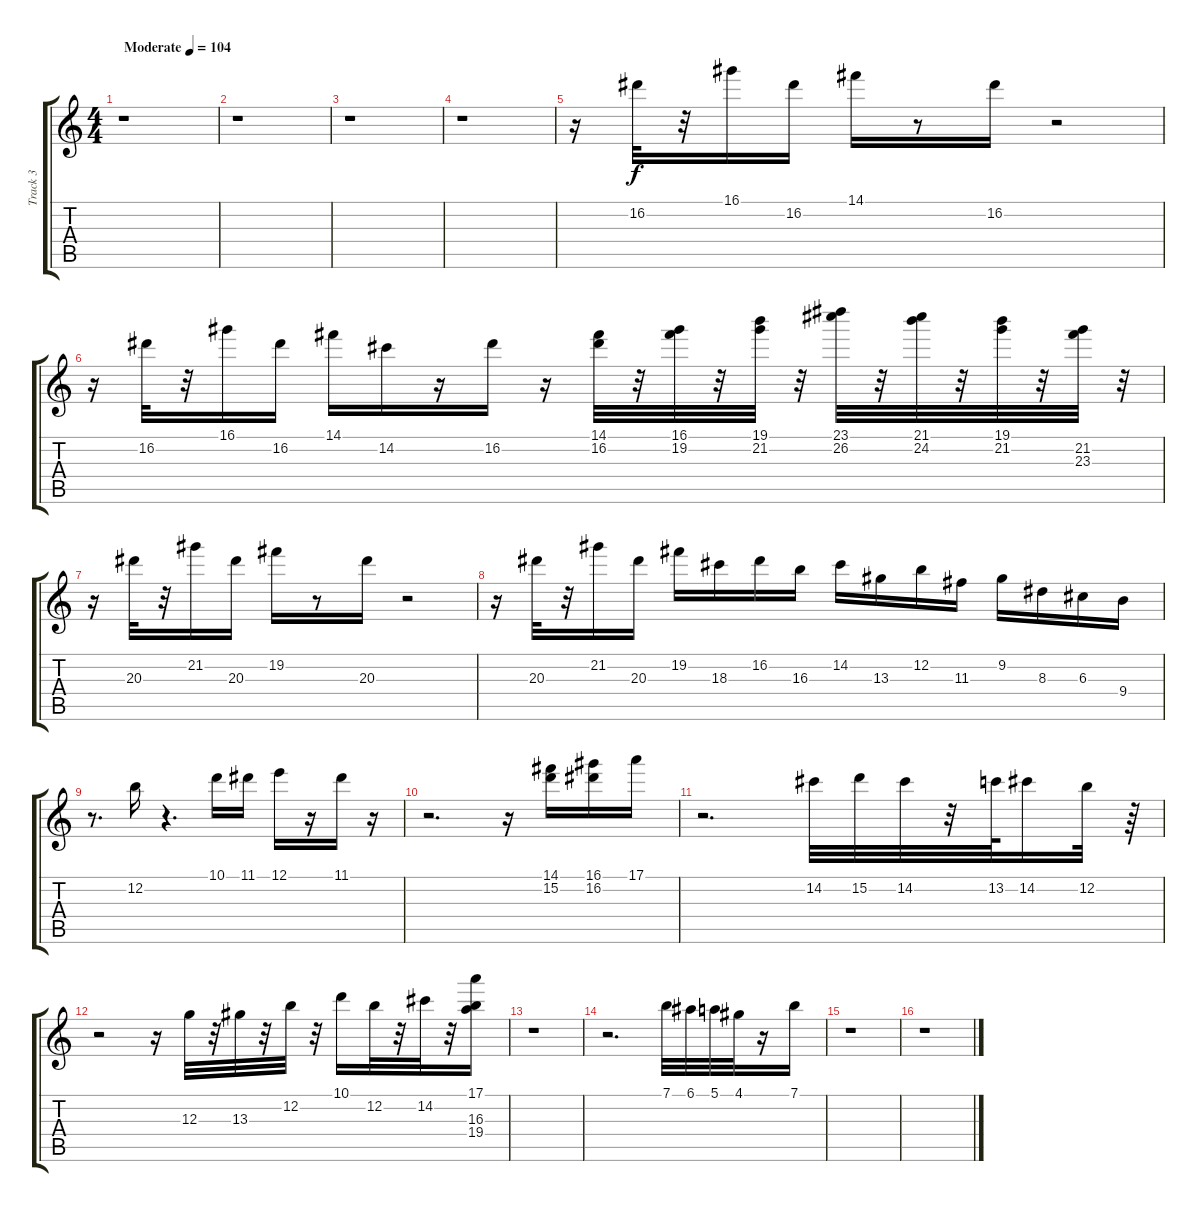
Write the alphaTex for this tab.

\track ("Track 3" "Track 3") {instrument synthbass2}
\staff {score tabs}
\tuning (E4 B3 G3 D3 A2 E2) {hide}
\ts (4 4)
\tempo (104 "Moderate")
\clef g2
\ks c
r.1{dy f instrument synthbass2} |
r.1 |
r.1 |
r.1 |
r.16 16.2.32 r.32 16.1.16 16.2.16 14.1.16 r.8 16.2.16 r.2 |
r.16 16.2.32 r.32 16.1.16 16.2.16 14.1.16 14.2.16 r.16 16.2.16 r.16 (14.1 16.2).32 r.32 (16.1 19.2).32 r.32 (19.1 21.2).32 r.32 (23.1 26.2).32 r.32 (21.1 24.2).32 r.32 (19.1 21.2).32 r.32 (21.2 23.3).32 r.32 |
r.16 20.3.32 r.32 21.2.16 20.3.16 19.2.16 r.8 20.3.16 r.2 |
r.16 20.3.32 r.32 21.2.16 20.3.16 19.2.16 18.3.16 16.2.16 16.3.16 14.2.16 13.3.16 12.2.16 11.3.16 9.2.16 8.3.16 6.3.16 9.4.16 |
r.8{d} 12.2.16 r.4{d} 10.1.16 11.1.16 12.1.16 r.16 11.1.16 r.16 |
r.2{d} r.16 (14.1 15.2).16 (16.1 16.2).16 17.1.16 |
r.2{d} 14.2.32 15.2.32 14.2.32 r.32 13.2.64 14.2.16 12.2.32 r.64 |
r.2 r.16 12.3.32 r.32 13.3.32 r.32 12.2.32 r.32 10.1.16 12.2.32 r.32 14.2.32 r.32 (17.1 16.3 19.4).16 |
r.1 |
r.2{d} 7.1.32 6.1.32 5.1.32 4.1.32 r.16 7.1.16 |
r.1 |
r.1
